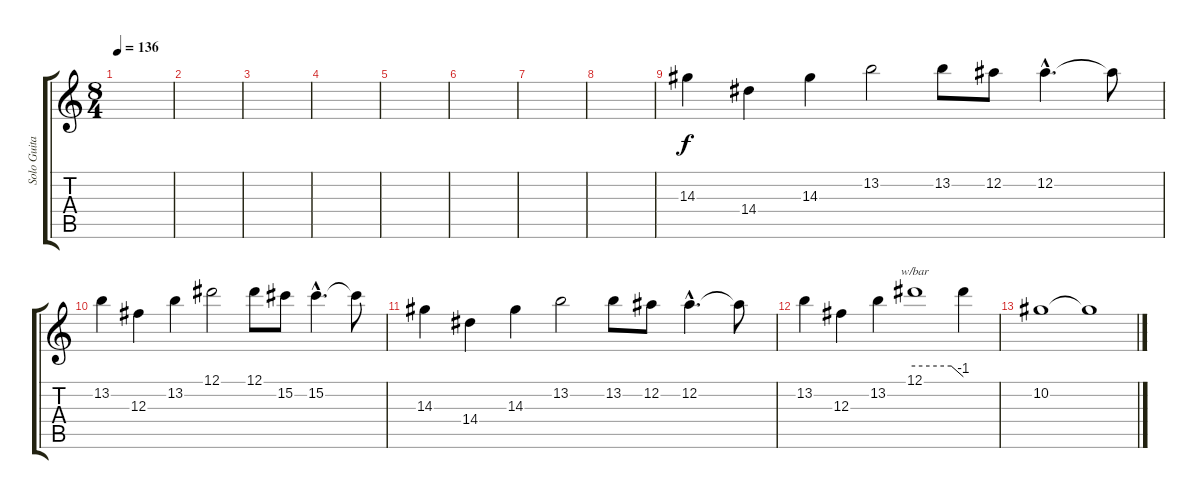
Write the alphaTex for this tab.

\track ("Solo Guitar 2" "Solo Guita") {instrument distortionguitar}
\staff {score tabs}
\tuning (Eb4 Bb3 Gb3 Db3 Ab2 Eb2) {hide}
\ts (8 4)
\tempo 136
\clef g2
\ks c
|
|
|
|
|
|
|
|
14.3.4 14.4.4 14.3.4 13.2.2 13.2.8 12.2.8 12.2{hac}.4{d} 12.2{t}.8 |
13.2.4 12.3.4 13.2.4 12.1.2 12.1.8 15.2.8 15.2{hac}.4{d} 15.2{t}.8 |
14.3.4 14.4.4 14.3.4 13.2.2 13.2.8 12.2.8 12.2{hac}.4{d} 12.2{t}.8 |
13.2.4 12.3.4 13.2.4 12.1.1{tbe (custom default 0 0 45 0 60 -4)} 12.1{t}.4 |
10.2.1 10.2{t}.1
